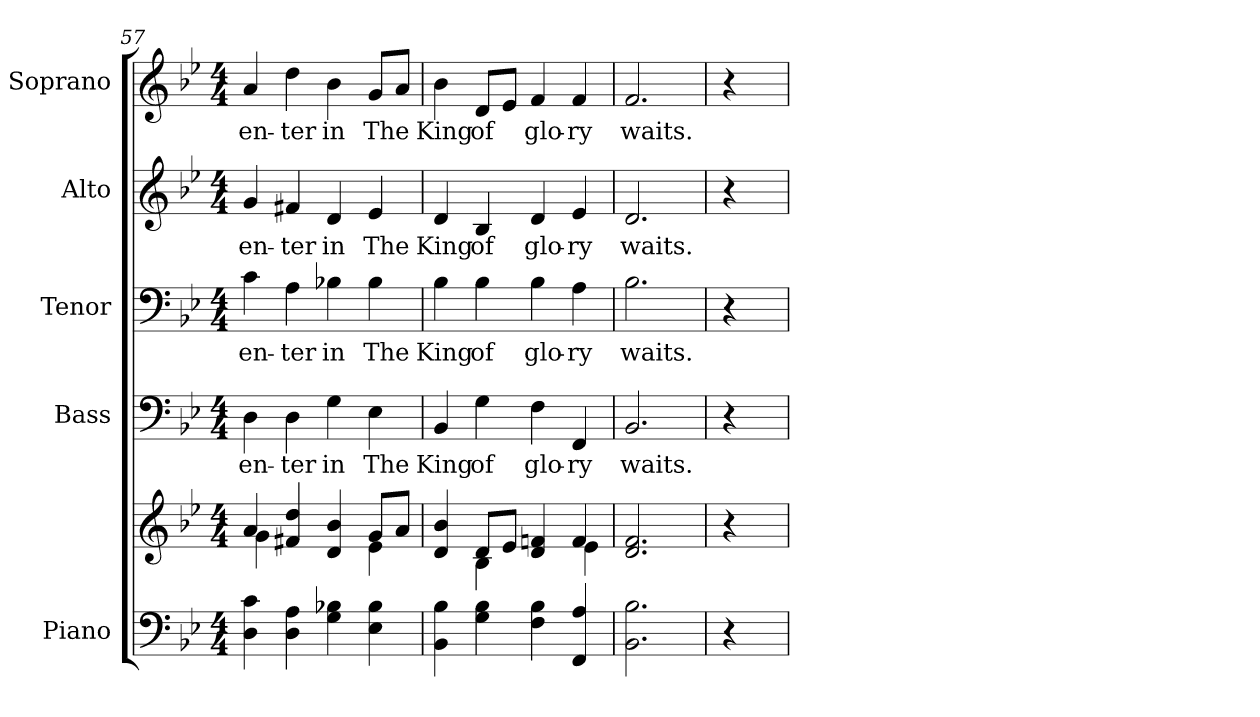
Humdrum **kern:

**kern	**kern	**kern	**text	**kern	**text	**kern	**text	**kern	**text
*part5	*part5	*part4	*part4	*part3	*part3	*part2	*part2	*part1	*part1
*staff6	*staff5	*staff4	*staff4	*staff3	*staff3	*staff2	*staff2	*staff1	*staff1
*I"Piano	*	*I"Bass	*	*I"Tenor	*	*I"Alto	*	*I"Soprano	*
*I'Pno.	*	*I'B.	*	*I'T.	*	*I'A.	*	*I'S.	*
*clefF4	*clefG2	*clefF4	*	*clefF4	*	*clefG2	*	*clefG2	*
*k[b-e-]	*k[b-e-]	*k[b-e-]	*	*k[b-e-]	*	*k[b-e-]	*	*k[b-e-]	*
*B-:	*B-:	*B-:	*	*B-:	*	*B-:	*	*B-:	*
*M4/4	*M4/4	*M4/4	*	*M4/4	*	*M4/4	*	*M4/4	*
=57	=57	=57	=57	=57	=57	=57	=57	=57	=57
*	*^	*	*	*	*	*	*	*	*
!	!	!	!	!LO:LY:b:color=#000000	!	!	!	!	!	!
!	!	!	!	!	!	!LO:LY:b:color=#000000	!	!	!	!
!	!	!	!	!	!	!	!	!LO:LY:b:color=#000000	!	!
!	!	!	!	!	!	!	!	!	!	!LO:LY:b:color=#000000
4Di\ 4ci	4ai/	4gi\	4Di\	en-	4ci\	en-	4gi/	en-	4ai/	en-
!	!	!	!	!LO:LY:b:color=#000000	!	!	!	!	!	!
!	!	!	!	!	!	!LO:LY:b:color=#000000	!	!	!	!
!	!	!	!	!	!	!	!	!LO:LY:b:color=#000000	!	!
!	!	!	!	!	!	!	!	!	!	!LO:LY:b:color=#000000
4Di\ 4Ai	4f#Xi/ 4ddi	4ryy	4Di\	-ter	4Ai\	-ter	4f#Xi/	-ter	4ddi\	-ter
!	!	!	!	!LO:LY:b:color=#000000	!	!	!	!	!	!
!	!	!	!	!	!	!LO:LY:b:color=#000000	!	!	!	!
!	!	!	!	!	!	!	!	!LO:LY:b:color=#000000	!	!
!	!	!	!	!	!	!	!	!	!	!LO:LY:b:color=#000000
4Gi\ 4B-Xi	4di/ 4b-i	4ryy	4Gi\	in	4B-Xi\	in	4di/	in	4b-i\	in
!	!	!	!	!LO:LY:b:color=#000000	!	!	!	!	!	!
!	!	!	!	!	!	!LO:LY:b:color=#000000	!	!	!	!
!	!	!	!	!	!	!	!	!LO:LY:b:color=#000000	!	!
!	!	!	!	!	!	!	!	!	!	!LO:LY:b:color=#000000
4E-i\ 4B-i	8gi/L	4e-i\	4E-i\	The	4B-i\	The	4e-i/	The	8gi/L	The
.	8ai/J	.	.	.	.	.	.	.	8ai/J	.
=58	=58	=58	=58	=58	=58	=58	=58	=58	=58	=58
!	!	!	!	!LO:LY:b:color=#000000	!	!	!	!	!	!
!	!	!	!	!	!	!LO:LY:b:color=#000000	!	!	!	!
!	!	!	!	!	!	!	!	!LO:LY:b:color=#000000	!	!
!	!	!	!	!	!	!	!	!	!	!LO:LY:b:color=#000000
4BB-i\ 4B-i	4di/ 4b-i	4ryy	4BB-i/	King	4B-i\	King	4di/	King	4b-i\	King
!	!	!	!	!LO:LY:b:color=#000000	!	!	!	!	!	!
!	!	!	!	!	!	!LO:LY:b:color=#000000	!	!	!	!
!	!	!	!	!	!	!	!	!LO:LY:b:color=#000000	!	!
!	!	!	!	!	!	!	!	!	!	!LO:LY:b:color=#000000
4Gi\ 4B-i	8di/L	4B-i\	4Gi\	of	4B-i\	of	4B-i/	of	8di/L	of
.	8e-i/J	.	.	.	.	.	.	.	8e-i/J	.
!	!	!	!	!LO:LY:b:color=#000000	!	!	!	!	!	!
!	!	!	!	!	!	!LO:LY:b:color=#000000	!	!	!	!
!	!	!	!	!	!	!	!	!LO:LY:b:color=#000000	!	!
!	!	!	!	!	!	!	!	!	!	!LO:LY:b:color=#000000
4Fi\ 4B-i	4di/ 4fni	4ryy	4Fi\	glo-	4B-i\	glo-	4di/	glo-	4fi/	glo-
!	!	!	!	!LO:LY:b:color=#000000	!	!	!	!	!	!
!	!	!	!	!	!	!LO:LY:b:color=#000000	!	!	!	!
!	!	!	!	!	!	!	!	!LO:LY:b:color=#000000	!	!
!	!	!	!	!	!	!	!	!	!	!LO:LY:b:color=#000000
4FFi/ 4Ai	4fi/	4e-i\	4FFi/	-ry	4Ai\	-ry	4e-i/	-ry	4fi/	-ry
*	*v	*v	*	*	*	*	*	*	*	*
!!LO:PB:g=z
=59	=59	=59	=59	=59	=59	=59	=59	=59	=59
*	*^	*	*	*	*	*	*	*	*
!	!	!	!	!LO:LY:b:color=#000000	!	!	!	!	!	!
*	*v	*v	*	*	*	*	*	*	*	*
*	*^	*	*	*	*	*	*	*	*
!	!	!	!	!	!	!LO:LY:b:color=#000000	!	!	!	!
*	*v	*v	*	*	*	*	*	*	*	*
*	*^	*	*	*	*	*	*	*	*
!	!	!	!	!	!	!	!	!LO:LY:b:color=#000000	!	!
*	*v	*v	*	*	*	*	*	*	*	*
*	*^	*	*	*	*	*	*	*	*
!	!	!	!	!	!	!	!	!	!	!LO:LY:b:color=#000000
*	*v	*v	*	*	*	*	*	*	*	*
2.BB-i\ 2.B-i	2.di/ 2.fi	2.BB-i/	waits.	2.B-i\	waits.	2.di/	waits.	2.fi/	waits.
=60	=60	=60	=60	=60	=60	=60	=60	=60	=60
4r	4r	4r	.	4r	.	4r	.	4r	.
=	=	=	=	=	=	=	=	=	=
*-	*-	*-	*-	*-	*-	*-	*-	*-	*-
